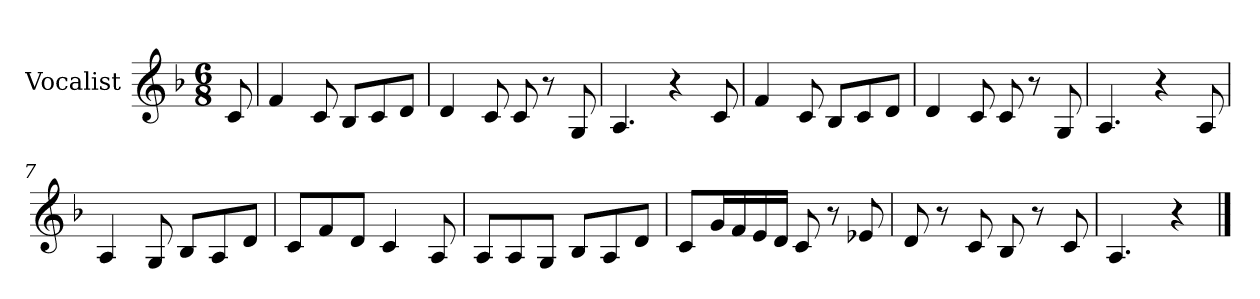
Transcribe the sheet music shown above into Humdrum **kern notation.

**kern
*part1
*staff1
*I"Vocalist
*k[b-]
*F:
*M6/8
=
8c
=1
4f
8c
8B-L
8c
8dJ
=2
4d
8c
8c
8r
8G
=3
4.A
4r
8c
=4
4f
8c
8B-L
8c
8dJ
=5
4d
8c
8c
8r
8G
=6
4.A
4r
8A
=7
4A
8G
8B-L
8A
8dJ
=8
8cL
8f
8dJ
4c
8A
=9
8AL
8A
8GJ
8B-L
8A
8dJ
=10
8cL
16gL
16f
16e
16dJJ
8c
8r
8e-X
=11
8d
8r
8c
8B-
8r
8c
=12
4.A
4r
==
*-
